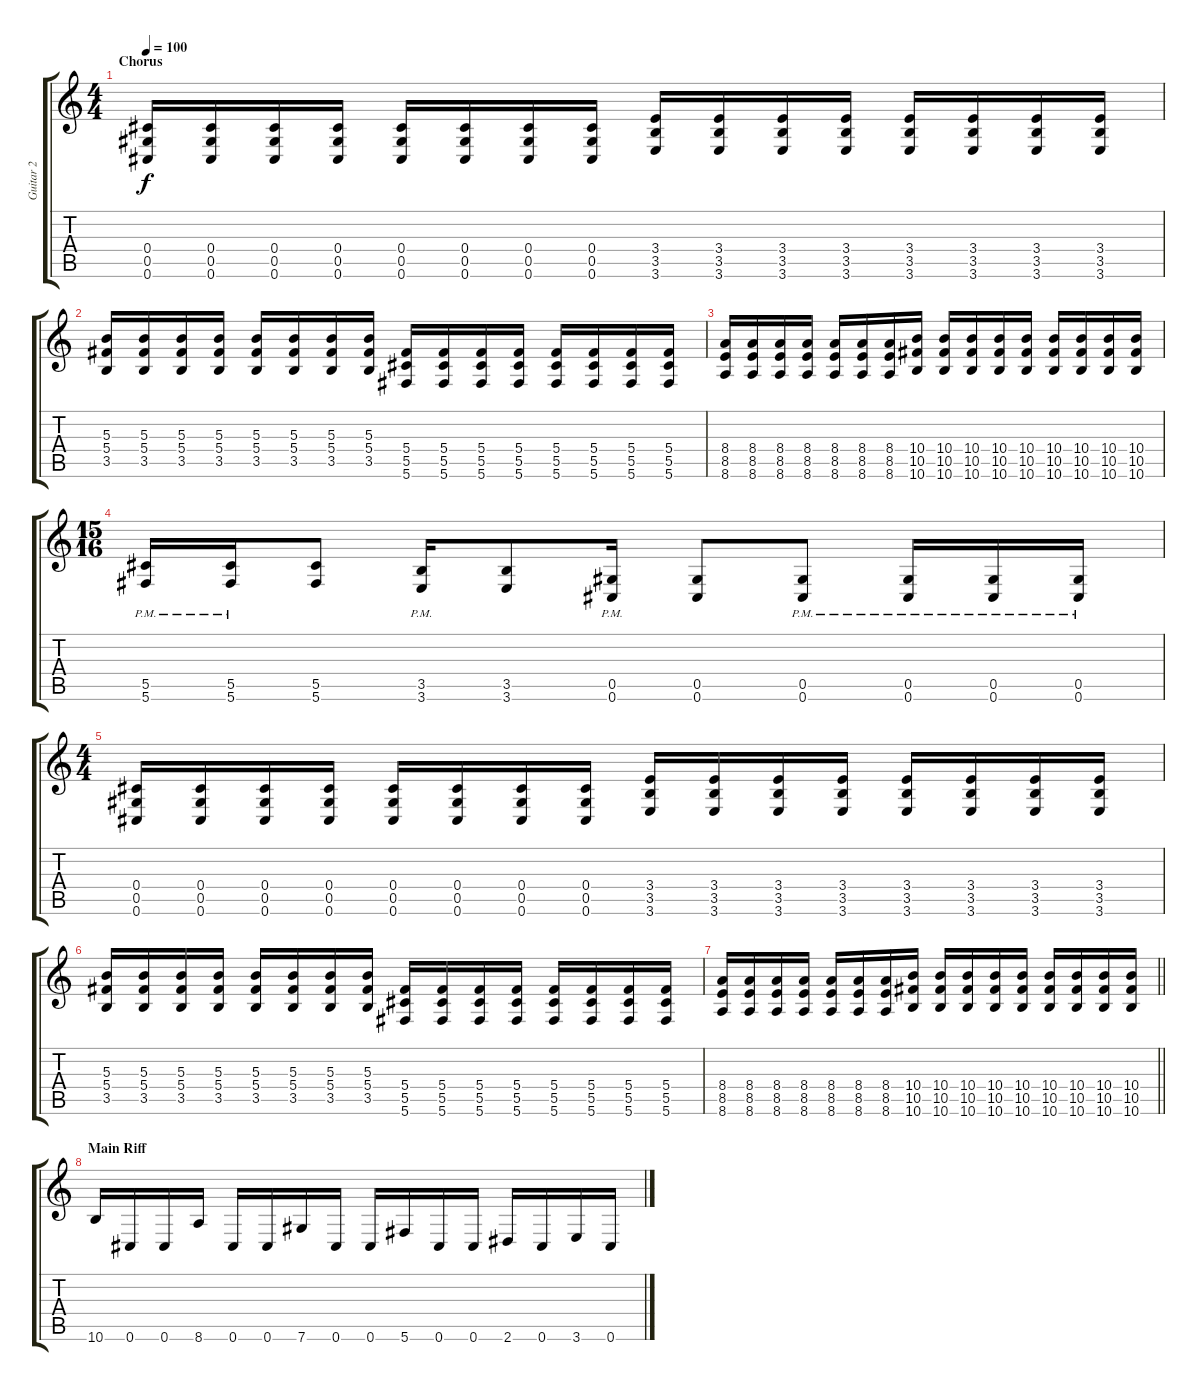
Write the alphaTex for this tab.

\track ("Guitar 2" "Guitar 2") {instrument distortionguitar}
\staff {score tabs}
\tuning (Eb4 Bb3 Gb3 Db3 Ab2 Db2) {hide}
\ts (4 4)
\section ("" "Chorus")
\tempo 100
\clef g2
\ks c
(0.4 0.5 0.6).16{dy f} (0.4 0.5 0.6).16 (0.4 0.5 0.6).16 (0.4 0.5 0.6).16 (0.4 0.5 0.6).16 (0.4 0.5 0.6).16 (0.4 0.5 0.6).16 (0.4 0.5 0.6).16 (3.4 3.5 3.6).16 (3.4 3.5 3.6).16 (3.4 3.5 3.6).16 (3.4 3.5 3.6).16 (3.4 3.5 3.6).16 (3.4 3.5 3.6).16 (3.4 3.5 3.6).16 (3.4 3.5 3.6).16 |
(5.3 5.4 3.5).16 (5.3 5.4 3.5).16 (5.3 5.4 3.5).16 (5.3 5.4 3.5).16 (5.3 5.4 3.5).16 (5.3 5.4 3.5).16 (5.3 5.4 3.5).16 (5.3 5.4 3.5).16 (5.4 5.5 5.6).16 (5.4 5.5 5.6).16 (5.4 5.5 5.6).16 (5.4 5.5 5.6).16 (5.4 5.5 5.6).16 (5.4 5.5 5.6).16 (5.4 5.5 5.6).16 (5.4 5.5 5.6).16 |
(8.4 8.5 8.6).16 (8.4 8.5 8.6).16 (8.4 8.5 8.6).16 (8.4 8.5 8.6).16 (8.4 8.5 8.6).16 (8.4 8.5 8.6).16 (8.4 8.5 8.6).16 (10.4 10.5 10.6).16 (10.4 10.5 10.6).16 (10.4 10.5 10.6).16 (10.4 10.5 10.6).16 (10.4 10.5 10.6).16 (10.4 10.5 10.6).16 (10.4 10.5 10.6).16 (10.4 10.5 10.6).16 (10.4 10.5 10.6).16 |
\ts (15 16)
(5.5{pm} 5.6{pm}).16 (5.5{pm} 5.6).16 (5.5 5.6).8 (3.5{pm} 3.6{pm}).16 (3.5 3.6).8 (0.5{pm} 0.6{pm}).16 (0.5 0.6).8 (0.5{pm} 0.6{pm}).8 (0.5{pm} 0.6{pm}).16 (0.5{pm} 0.6{pm}).16 (0.5{pm} 0.6{pm}).16 |
\ts (4 4)
(0.4 0.5 0.6).16 (0.4 0.5 0.6).16 (0.4 0.5 0.6).16 (0.4 0.5 0.6).16 (0.4 0.5 0.6).16 (0.4 0.5 0.6).16 (0.4 0.5 0.6).16 (0.4 0.5 0.6).16 (3.4 3.5 3.6).16 (3.4 3.5 3.6).16 (3.4 3.5 3.6).16 (3.4 3.5 3.6).16 (3.4 3.5 3.6).16 (3.4 3.5 3.6).16 (3.4 3.5 3.6).16 (3.4 3.5 3.6).16 |
(5.3 5.4 3.5).16 (5.3 5.4 3.5).16 (5.3 5.4 3.5).16 (5.3 5.4 3.5).16 (5.3 5.4 3.5).16 (5.3 5.4 3.5).16 (5.3 5.4 3.5).16 (5.3 5.4 3.5).16 (5.4 5.5 5.6).16 (5.4 5.5 5.6).16 (5.4 5.5 5.6).16 (5.4 5.5 5.6).16 (5.4 5.5 5.6).16 (5.4 5.5 5.6).16 (5.4 5.5 5.6).16 (5.4 5.5 5.6).16 |
\barLineRight lightlight
(8.4 8.5 8.6).16 (8.4 8.5 8.6).16 (8.4 8.5 8.6).16 (8.4 8.5 8.6).16 (8.4 8.5 8.6).16 (8.4 8.5 8.6).16 (8.4 8.5 8.6).16 (10.4 10.5 10.6).16 (10.4 10.5 10.6).16 (10.4 10.5 10.6).16 (10.4 10.5 10.6).16 (10.4 10.5 10.6).16 (10.4 10.5 10.6).16 (10.4 10.5 10.6).16 (10.4 10.5 10.6).16 (10.4 10.5 10.6).16 |
\section ("" "Main Riff")
10.6.16{volume 10} 0.6.16 0.6.16 8.6.16 0.6.16 0.6.16 7.6.16 0.6.16 0.6.16 5.6.16 0.6.16 0.6.16 2.6.16 0.6.16 3.6.16 0.6.16
